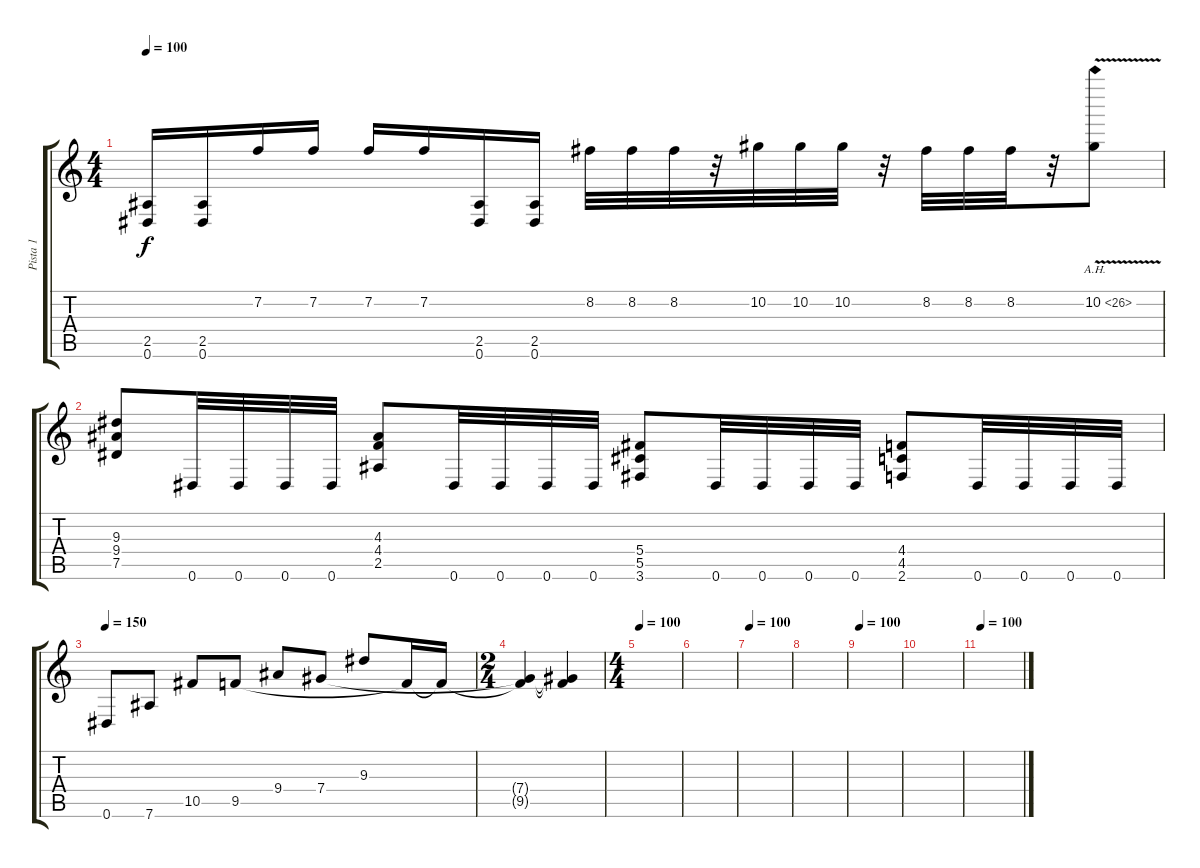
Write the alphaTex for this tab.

\track ("Pista 1" "Pista 1") {instrument distortionguitar}
\staff {score tabs}
\tuning (Eb4 Bb3 Gb3 Db3 Ab2 Eb2) {hide}
\ts (4 4)
\tempo 100
\clef g2
\ks c
(2.5 0.6).16{dy f} (2.5 0.6).16 7.2.16 7.2.16 7.2.16 7.2.16 (2.5 0.6).16 (2.5 0.6).16 8.2.32 8.2.32 8.2.32 r.32 10.2.32 10.2.32 10.2.32 r.32 8.2.32 8.2.32 8.2.32 r.32 10.2{ah 16 v}.8 |
(9.3 9.4 7.5).8 0.6.32 0.6.32 0.6.32 0.6.32 (4.3 4.4 2.5).8 0.6.32 0.6.32 0.6.32 0.6.32 (5.4 5.5 3.6).8 0.6.32 0.6.32 0.6.32 0.6.32 (4.4 4.5 2.6).8 0.6.32 0.6.32 0.6.32 0.6.32 |
\tempo 150
0.6.8 7.6.8 10.5.8 9.5.8 9.4.8 7.4.8 9.3.8 9.5{t}.16 9.5{t}.16 |
\ts (2 4)
(7.4{t} 9.5{t}).4 (7.4{t} 9.5{t}).4 |
\ts (4 4)
\tempo 100
|
|
\tempo 100
|
|
\tempo 100
|
|
\tempo 100
